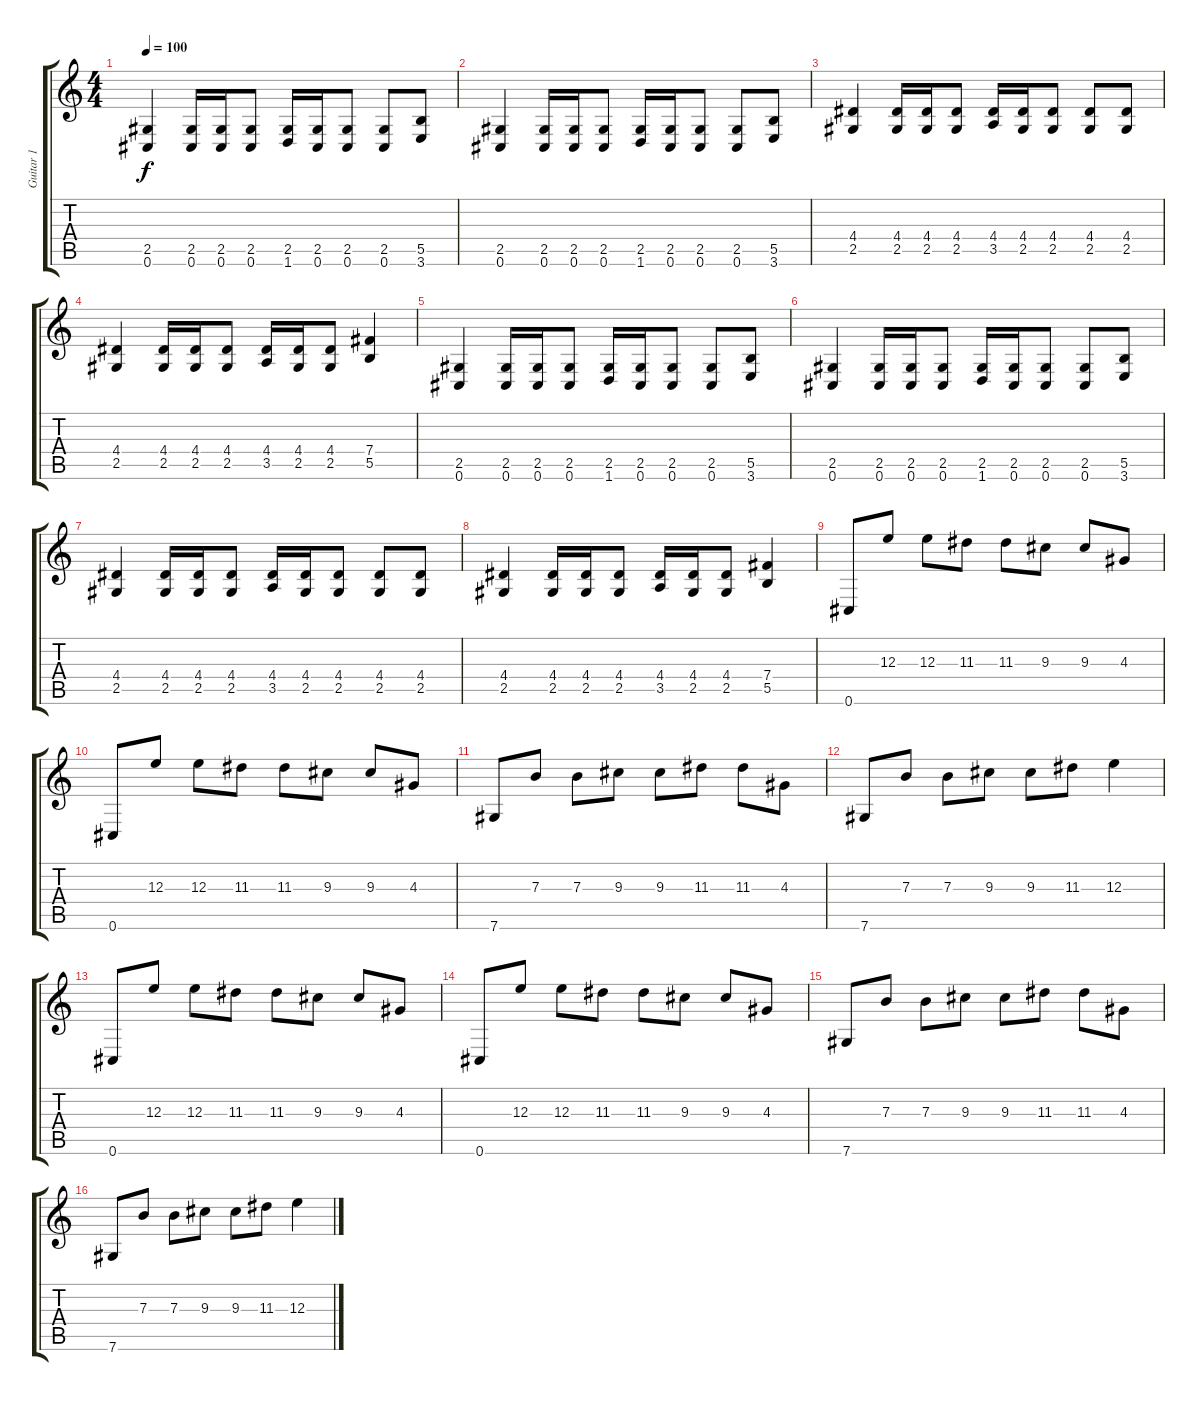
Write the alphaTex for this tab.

\track ("Guitar 1" "Guitar 1") {instrument distortionguitar}
\staff {score tabs}
\tuning (Db4 Ab3 E3 B2 Gb2 Db2) {hide}
\ts (4 4)
\tempo 100
\clef g2
\ks c
(2.5 0.6).4{dy f} (2.5 0.6).16 (2.5 0.6).16 (2.5 0.6).8 (2.5 1.6).16 (2.5 0.6).16 (2.5 0.6).8 (2.5 0.6).8 (5.5 3.6).8 |
(2.5 0.6).4 (2.5 0.6).16 (2.5 0.6).16 (2.5 0.6).8 (2.5 1.6).16 (2.5 0.6).16 (2.5 0.6).8 (2.5 0.6).8 (5.5 3.6).8 |
(4.4 2.5).4 (4.4 2.5).16 (4.4 2.5).16 (4.4 2.5).8 (4.4 3.5).16 (4.4 2.5).16 (4.4 2.5).8 (4.4 2.5).8 (4.4 2.5).8 |
(4.4 2.5).4 (4.4 2.5).16 (4.4 2.5).16 (4.4 2.5).8 (4.4 3.5).16 (4.4 2.5).16 (4.4 2.5).8 (7.4 5.5).4 |
(2.5 0.6).4 (2.5 0.6).16 (2.5 0.6).16 (2.5 0.6).8 (2.5 1.6).16 (2.5 0.6).16 (2.5 0.6).8 (2.5 0.6).8 (5.5 3.6).8 |
(2.5 0.6).4 (2.5 0.6).16 (2.5 0.6).16 (2.5 0.6).8 (2.5 1.6).16 (2.5 0.6).16 (2.5 0.6).8 (2.5 0.6).8 (5.5 3.6).8 |
(4.4 2.5).4 (4.4 2.5).16 (4.4 2.5).16 (4.4 2.5).8 (4.4 3.5).16 (4.4 2.5).16 (4.4 2.5).8 (4.4 2.5).8 (4.4 2.5).8 |
(4.4 2.5).4 (4.4 2.5).16 (4.4 2.5).16 (4.4 2.5).8 (4.4 3.5).16 (4.4 2.5).16 (4.4 2.5).8 (7.4 5.5).4 |
0.6.8 12.3.8 12.3.8 11.3.8 11.3.8 9.3.8 9.3.8 4.3.8 |
0.6.8 12.3.8 12.3.8 11.3.8 11.3.8 9.3.8 9.3.8 4.3.8 |
7.6.8 7.3.8 7.3.8 9.3.8 9.3.8 11.3.8 11.3.8 4.3.8 |
7.6.8 7.3.8 7.3.8 9.3.8 9.3.8 11.3.8 12.3.4 |
0.6.8 12.3.8 12.3.8 11.3.8 11.3.8 9.3.8 9.3.8 4.3.8 |
0.6.8 12.3.8 12.3.8 11.3.8 11.3.8 9.3.8 9.3.8 4.3.8 |
7.6.8 7.3.8 7.3.8 9.3.8 9.3.8 11.3.8 11.3.8 4.3.8 |
7.6.8 7.3.8 7.3.8 9.3.8 9.3.8 11.3.8 12.3.4
